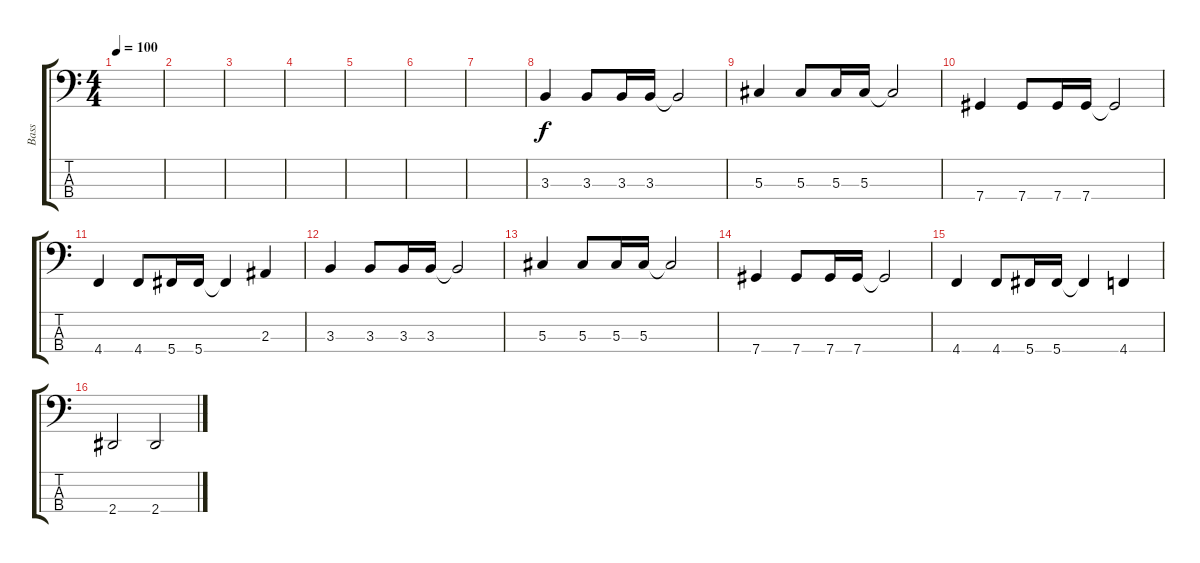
\track ("Bass" "Bass") {instrument electricbasspick}
\staff {score tabs}
\tuning (Gb2 Db2 Ab1 Db1) {hide}
\ts (4 4)
\tempo 100
\clef f4
\ks c
|
|
|
|
|
|
|
3.3.4 3.3.8 3.3.16 3.3.16 3.3{t}.2 |
5.3.4 5.3.8 5.3.16 5.3.16 5.3{t}.2 |
7.4.4 7.4.8 7.4.16 7.4.16 7.4{t}.2 |
4.4.4 4.4.8 5.4.16 5.4.16 5.4{t}.4 2.3.4 |
3.3.4 3.3.8 3.3.16 3.3.16 3.3{t}.2 |
5.3.4 5.3.8 5.3.16 5.3.16 5.3{t}.2 |
7.4.4 7.4.8 7.4.16 7.4.16 7.4{t}.2 |
4.4.4 4.4.8 5.4.16 5.4.16 5.4{t}.4 4.4.4 |
2.4.2 2.4.2
